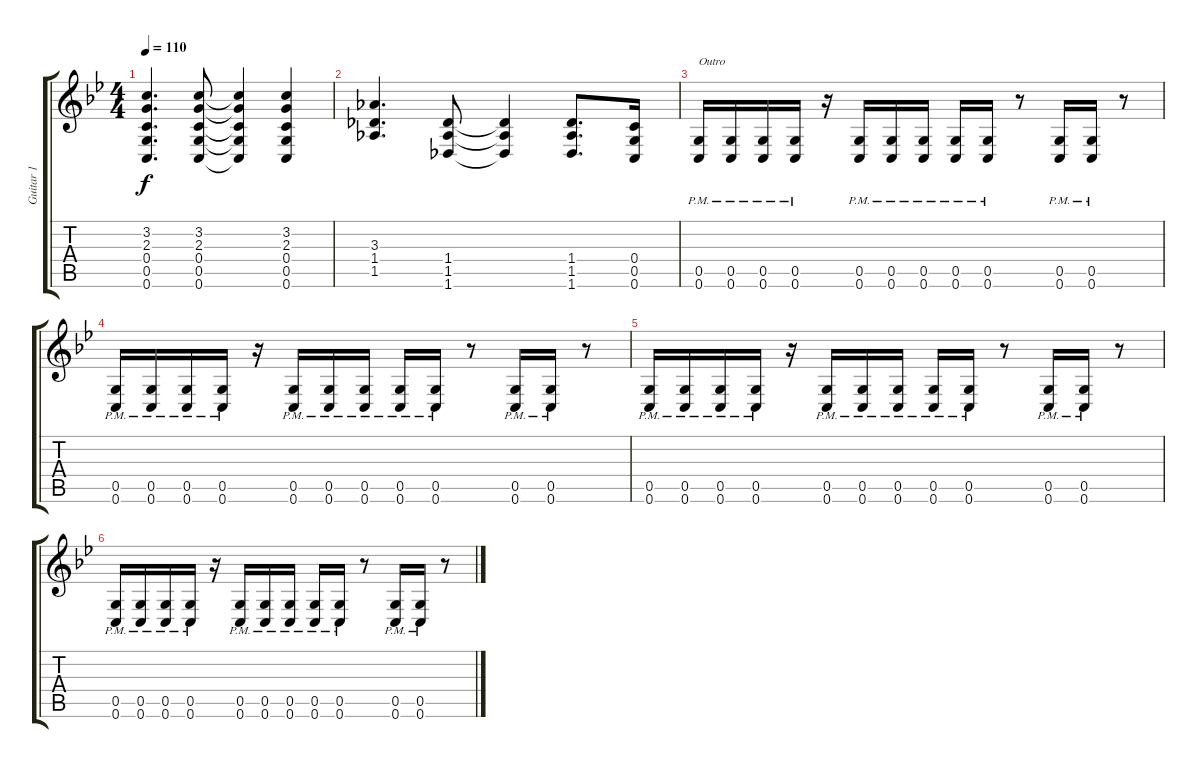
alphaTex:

\track ("Guitar 1" "Guitar 1") {instrument distortionguitar}
\staff {score tabs}
\tuning (D4 A3 F3 C3 G2 C2) {hide}
\ts (4 4)
\tempo 110
\clef g2
\ks bb
(3.2 2.3 0.4 0.5 0.6).4{d dy f} (3.2 2.3 0.4 0.5 0.6).8 (3.2{t} 2.3{t} 0.4{t} 0.5{t} 0.6{t}).4 (3.2 2.3 0.4 0.5 0.6).4 |
(3.3 1.4 1.5).4{d} (1.4 1.5 1.6).8 (1.4{t} 1.5{t} 1.6{t}).4 (1.4 1.5 1.6).8{d} (0.4 0.5 0.6).16 |
(0.5{pm} 0.6{pm}).16{txt "Outro"} (0.5{pm} 0.6{pm}).16 (0.5{pm} 0.6{pm}).16 (0.5{pm} 0.6{pm}).16 r.16 (0.5{pm} 0.6{pm}).16 (0.5{pm} 0.6{pm}).16 (0.5{pm} 0.6{pm}).16 (0.5{pm} 0.6{pm}).16 (0.5{pm} 0.6{pm}).16 r.8 (0.5{pm} 0.6{pm}).16 (0.5{pm} 0.6{pm}).16 r.8 |
(0.5{pm} 0.6{pm}).16 (0.5{pm} 0.6{pm}).16 (0.5{pm} 0.6{pm}).16 (0.5{pm} 0.6{pm}).16 r.16 (0.5{pm} 0.6{pm}).16 (0.5{pm} 0.6{pm}).16 (0.5{pm} 0.6{pm}).16 (0.5{pm} 0.6{pm}).16 (0.5{pm} 0.6{pm}).16 r.8 (0.5{pm} 0.6{pm}).16 (0.5{pm} 0.6{pm}).16 r.8 |
(0.5{pm} 0.6{pm}).16 (0.5{pm} 0.6{pm}).16 (0.5{pm} 0.6{pm}).16 (0.5{pm} 0.6{pm}).16 r.16 (0.5{pm} 0.6{pm}).16 (0.5{pm} 0.6{pm}).16 (0.5{pm} 0.6{pm}).16 (0.5{pm} 0.6{pm}).16 (0.5{pm} 0.6{pm}).16 r.8 (0.5{pm} 0.6{pm}).16 (0.5{pm} 0.6{pm}).16 r.8 |
(0.5{pm} 0.6{pm}).16 (0.5{pm} 0.6{pm}).16 (0.5{pm} 0.6{pm}).16 (0.5{pm} 0.6{pm}).16 r.16 (0.5{pm} 0.6{pm}).16 (0.5{pm} 0.6{pm}).16 (0.5{pm} 0.6{pm}).16 (0.5{pm} 0.6{pm}).16 (0.5{pm} 0.6{pm}).16 r.8 (0.5{pm} 0.6{pm}).16 (0.5{pm} 0.6{pm}).16 r.8
